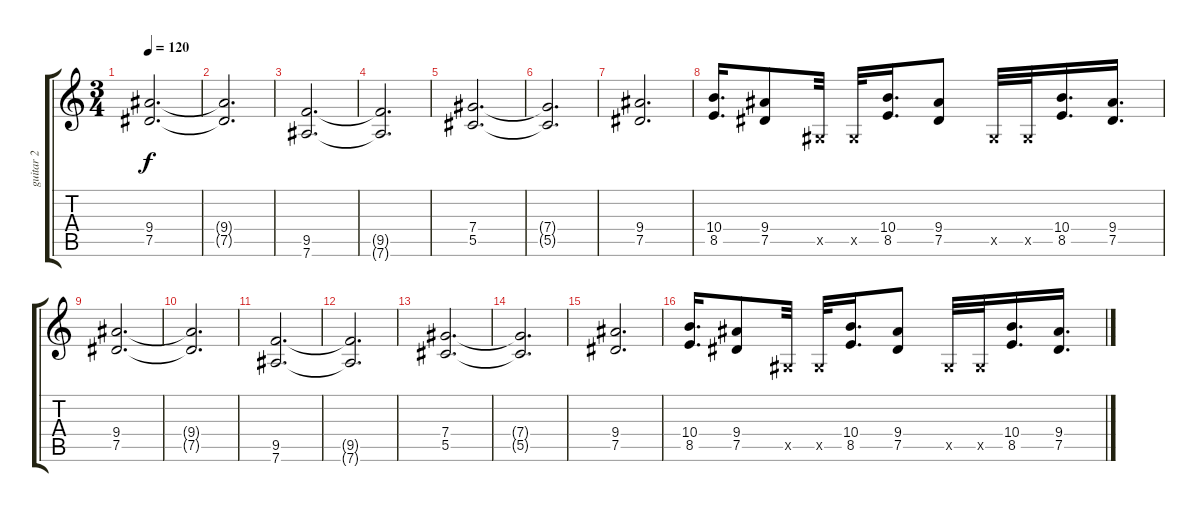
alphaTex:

\track ("guitar 2" "guitar 2") {solo instrument distortionguitar}
\staff {score tabs}
\tuning (Eb4 Bb3 Gb3 Db3 Ab2 Eb2) {hide}
\ts (3 4)
\tempo 120
\clef g2
\ks c
(9.4 7.5).2{d dy f} |
(9.4{t} 7.5{t}).2{d} |
(9.5 7.6).2{d} |
(9.5{t} 7.6{t}).2{d} |
(7.4 5.5).2{d} |
(7.4{t} 5.5{t}).2{d} |
(9.4 7.5).2{d} |
(10.4 8.5).16{d} (9.4 7.5).8 0.5{x}.32 0.5{x}.32 (10.4 8.5).16{d} (9.4 7.5).8 0.5{x}.32 0.5{x}.32 (10.4 8.5).16{d} (9.4 7.5).16{d} |
(9.4 7.5).2{d} |
(9.4{t} 7.5{t}).2{d} |
(9.5 7.6).2{d} |
(9.5{t} 7.6{t}).2{d} |
(7.4 5.5).2{d} |
(7.4{t} 5.5{t}).2{d} |
(9.4 7.5).2{d} |
(10.4 8.5).16{d} (9.4 7.5).8 0.5{x}.32 0.5{x}.32 (10.4 8.5).16{d} (9.4 7.5).8 0.5{x}.32 0.5{x}.32 (10.4 8.5).16{d} (9.4 7.5).16{d}
